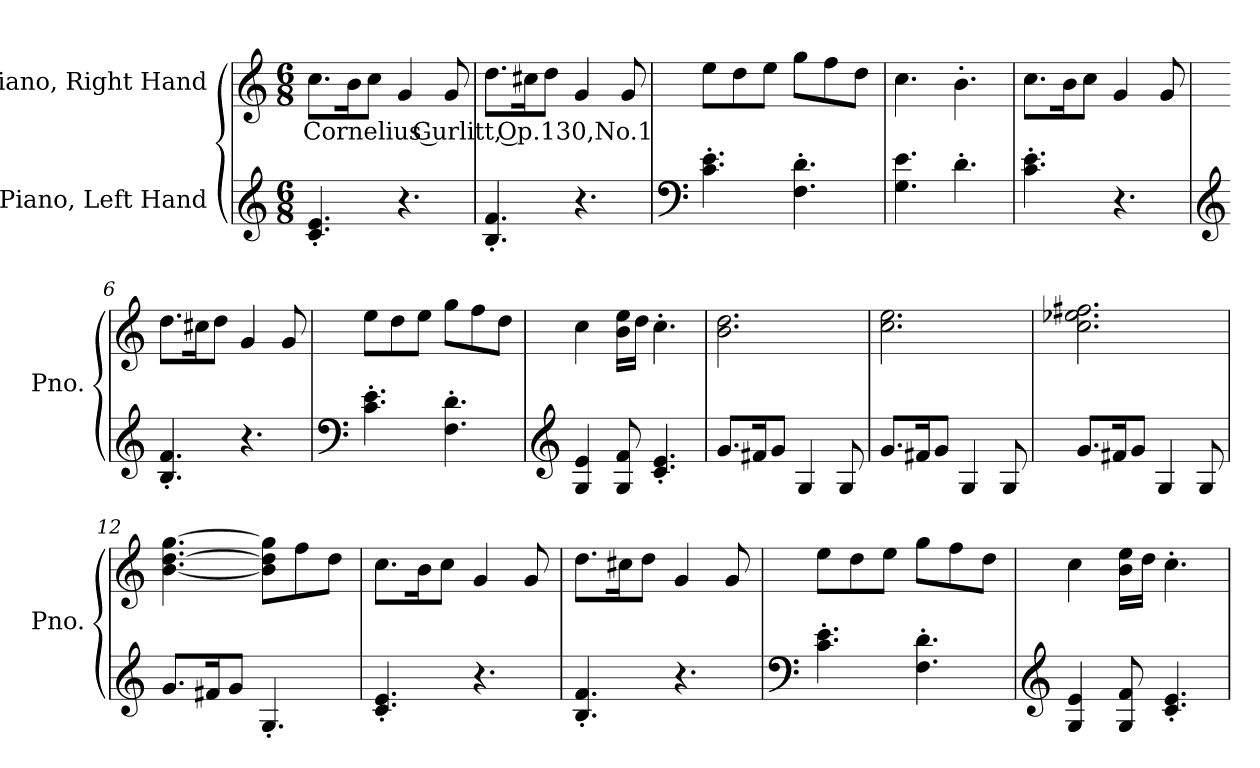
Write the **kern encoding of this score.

**kern	**kern	**text
*part2	*part1	*part1
*staff2	*staff1	*staff1
*I"Piano, Left Hand	*I"Piano, Right Hand	*
*I'Pno.	*I'Pno.	*
*clefG2	*clefG2	*
*k[]	*k[]	*
*M6/8	*M6/8	*
*MM100	*MM100	*
=1	=1	=1
!	!	!LO:LY:b
4.c/' 4.e/'	8.cc\L	Cornelius Gurlitt, Op.130,No.1
.	16b\K	.
.	8cc\J	.
4.r	4g/	.
.	8g/	.
=2	=2	=2
4.B/' 4.f/'	8.dd\L	.
.	16cc#X\K	.
.	8dd\J	.
4.r	4g/	.
.	8g/	.
=3	=3	=3
*clefF4	*	*
4.c\' 4.e\'	8ee\L	.
.	8dd\	.
.	8ee\J	.
4.F\' 4.d\'	8gg\L	.
.	8ff\	.
.	8dd\J	.
!!LO:LB:g=z
=4	=4	=4
4.G\ 4.e\	4.cc\	.
4.d'\	4.b'\	.
=5	=5	=5
4.c\' 4.e\'	8.cc\L	.
.	16b\K	.
.	8cc\J	.
4.r	4g/	.
.	8g/	.
=6	=6	=6
*clefG2	*	*
4.B/' 4.f/'	8.dd\L	.
.	16cc#X\K	.
.	8dd\J	.
4.r	4g/	.
.	8g/	.
=7	=7	=7
*clefF4	*	*
4.c\' 4.e\'	8ee\L	.
.	8dd\	.
.	8ee\J	.
4.F\' 4.d\'	8gg\L	.
.	8ff\	.
.	8dd\J	.
=8	=8	=8
*clefG2	*	*
4G/ 4e/	4cc\	.
8G/ 8f/	16b\ 16ee\LL	.
.	16dd\JJ	.
4.c/' 4.e/'	4.cc'\	.
=9	=9	=9
8.g/L	2.b\ 2.dd\	.
16f#X/K	.	.
8g/J	.	.
4G/	.	.
8G/	.	.
!!LO:LB:g=z
=10	=10	=10
8.g/L	2.cc\ 2.ee\	.
16f#X/K	.	.
8g/J	.	.
4G/	.	.
8G/	.	.
=11	=11	=11
8.g/L	2.cc\ 2.ee-X\ 2.ff#X\	.
16f#X/K	.	.
8g/J	.	.
4G/	.	.
8G/	.	.
=12	=12	=12
8.g/L	[4.b\ [4.dd\ [4.gg\	.
16f#X/K	.	.
8g/J	.	.
4.G'/	8b\] 8dd\] 8gg\]L	.
.	8ff\	.
.	8dd\J	.
=13	=13	=13
4.c/' 4.e/'	8.cc\L	.
.	16b\K	.
.	8cc\J	.
4.r	4g/	.
.	8g/	.
=14	=14	=14
4.B/' 4.f/'	8.dd\L	.
.	16cc#X\K	.
.	8dd\J	.
4.r	4g/	.
.	8g/	.
!!LO:LB:g=z
=15	=15	=15
*clefF4	*	*
4.c\' 4.e\'	8ee\L	.
.	8dd\	.
.	8ee\J	.
4.F\' 4.d\'	8gg\L	.
.	8ff\	.
.	8dd\J	.
=16	=16	=16
*clefG2	*	*
4G/ 4e/	4cc\	.
8G/ 8f/	16b\ 16ee\LL	.
.	16dd\JJ	.
4.c/' 4.e/'	4.cc'\	.
=	=	=
*-	*-	*-
